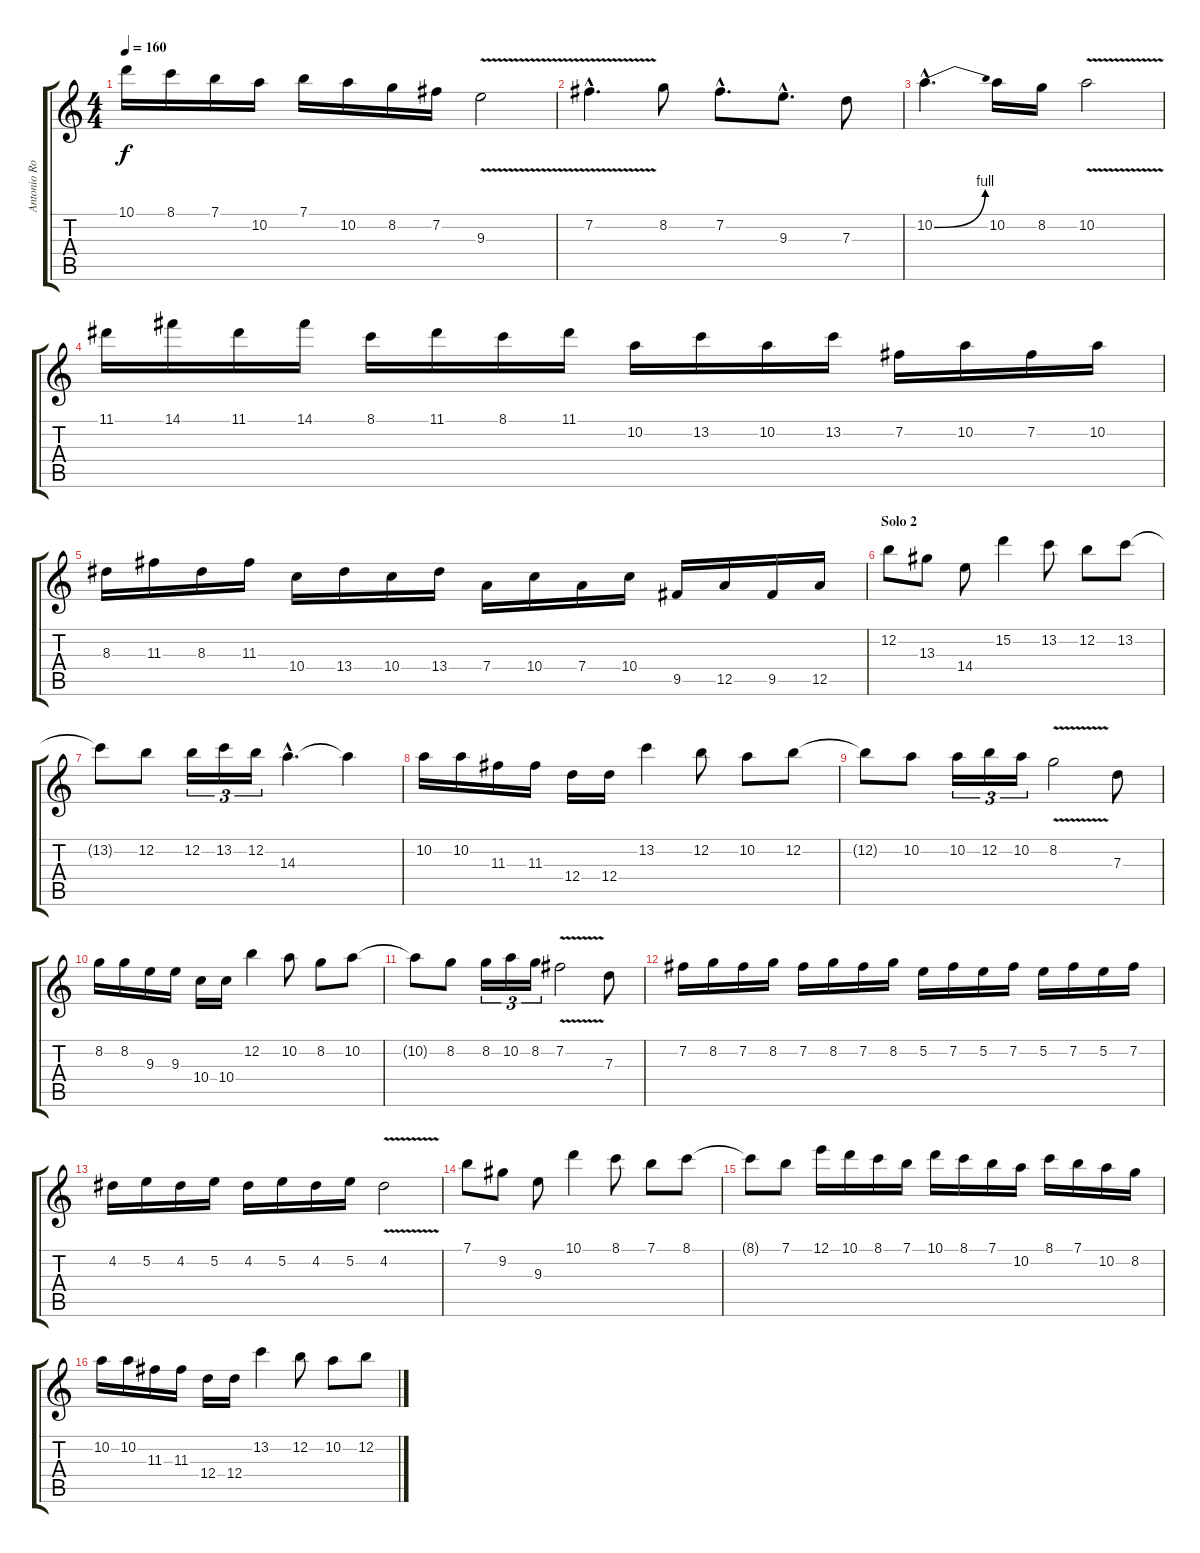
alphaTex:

\track ("Antonio Romano (Gtr 1)" "Antonio Ro") {instrument distortionguitar}
\staff {score tabs}
\tuning (E4 B3 G3 D3 A2 E2) {hide}
\ts (4 4)
\tempo 160
\clef g2
\ks c
10.1.16{dy f} 8.1.16 7.1.16 10.2.16 7.1.16 10.2.16 8.2.16 7.2.16 9.3{v}.2 |
7.2{v hac}.4{d} 8.2.8 7.2{hac}.8{d} 9.3{hac}.8{d} 7.3.8 |
10.2{be (bend 0 0 60 4) hac}.4{d} 10.2.16 8.2.16 10.2{v}.2 |
11.1.16 14.1.16 11.1.16 14.1.16 8.1.16 11.1.16 8.1.16 11.1.16 10.2.16 13.2.16 10.2.16 13.2.16 7.2.16 10.2.16 7.2.16 10.2.16 |
8.3.16 11.3.16 8.3.16 11.3.16 10.4.16 13.4.16 10.4.16 13.4.16 7.4.16 10.4.16 7.4.16 10.4.16 9.5.16 12.5.16 9.5.16 12.5.16 |
\section ("" "Solo 2")
12.2.8 13.3.8 14.4.8 15.2.4 13.2.8 12.2.8 13.2.8 |
13.2{t}.8 12.2.8 12.2.16{tu (3 2)} 13.2.16{tu (3 2)} 12.2.16{tu (3 2)} 14.3{hac}.4{d} 14.3{t}.4 |
10.2.16 10.2.16 11.3.16 11.3.16 12.4.16 12.4.16 13.2.4 12.2.8 10.2.8 12.2.8 |
12.2{t}.8 10.2.8 10.2.16{tu (3 2)} 12.2.16{tu (3 2)} 10.2.16{tu (3 2)} 8.2{v}.2 7.3.8 |
8.2.16 8.2.16 9.3.16 9.3.16 10.4.16 10.4.16 12.2.4 10.2.8 8.2.8 10.2.8 |
10.2{t}.8 8.2.8 8.2.16{tu (3 2)} 10.2.16{tu (3 2)} 8.2.16{tu (3 2)} 7.2{v}.2 7.3.8 |
7.2.16 8.2.16 7.2.16 8.2.16 7.2.16 8.2.16 7.2.16 8.2.16 5.2.16 7.2.16 5.2.16 7.2.16 5.2.16 7.2.16 5.2.16 7.2.16 |
4.2.16 5.2.16 4.2.16 5.2.16 4.2.16 5.2.16 4.2.16 5.2.16 4.2{v}.2 |
7.1.8 9.2.8 9.3.8 10.1.4 8.1.8 7.1.8 8.1.8 |
8.1{t}.8 7.1.8 12.1.16 10.1.16 8.1.16 7.1.16 10.1.16 8.1.16 7.1.16 10.2.16 8.1.16 7.1.16 10.2.16 8.2.16 |
10.2.16 10.2.16 11.3.16 11.3.16 12.4.16 12.4.16 13.2.4 12.2.8 10.2.8 12.2.8
